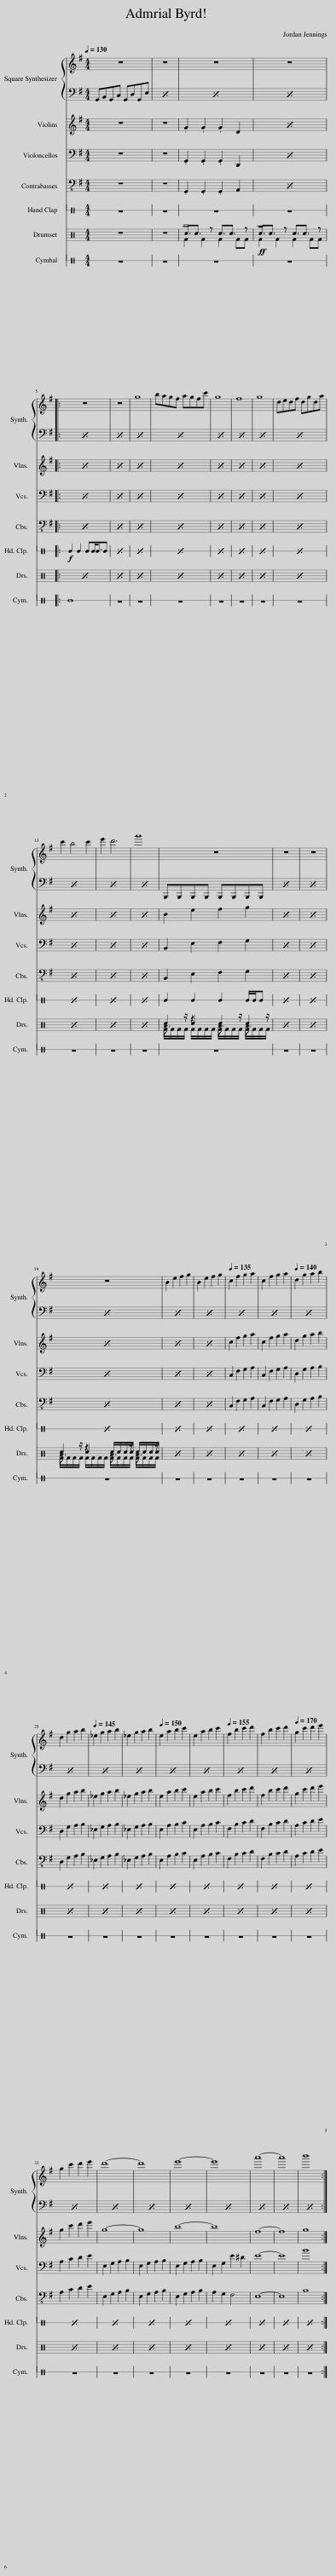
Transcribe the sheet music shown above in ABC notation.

X:1
%%score { 1 | 2 } 3 4 5 6 ( 7 8 9 ) 10
L:1/8
Q:1/4=130
M:4/4
I:linebreak $
K:G
V:1 treble
V:2 bass
V:3 treble
V:4 bass
V:5 bass-8
V:6 perc stafflines=1
K:none
V:7 perc
K:none
V:8 perc
K:none
V:9 perc
K:none
V:10 perc stafflines=1
K:none
V:1
 z8 | z8 | z8 | z8 |:$ z8 | %5
 z8 | g8 | bagf agfc' | g8 | f8 | %10
 g8 | dedf dgda |$ c'2 b4 c'2 | e'2 d'6 | g'8 | %15
 z8 | z8 | z8 |$ z8 | B2 e2 f2 g2 | %20
 B2 e2 f2 g2 |[Q:1/4=135] c2 f2 g2 a2 | c2 f2 g2 a2 |[Q:1/4=140] d2 g2 a2 b2 |$ d2 g2 a2 b2 | %25
[Q:1/4=145] _e2 g2 a2 b2 | _e2 g2 a2 b2 |[Q:1/4=150] e2 a2 b2 c'2 | e2 a2 b2 c'2 |[Q:1/4=155] f2 b2 c'2 d'2 | %30
 f2 b2 c'2 d'2 |[Q:1/4=170] g2 c'2 d'2 e'2 |$ g2 c'2 d'2 e'2 | d'8- | d'8 | %35
 e'8- | e'8 | a'8- | a'8 | b'8 :| %40
V:2
 G,,B,,G,,C, G,,D,G,,E, | x8 | x8 | x8 |:$ x8 | %5
 x8 | x8 | x8 | x8 | x8 | %10
 x8 | x8 |$ x8 | x8 | x8 | %15
 B,,,B,,,B,,,B,,, B,,,B,,,B,,,B,,, | x8 | x8 |$ x8 | x8 | %20
 x8 | x8 | x8 | x8 |$ x8 | %25
 x8 | x8 | x8 | x8 | x8 | %30
 x8 | x8 |$ x8 | x8 | x8 | %35
 x8 | x8 | x8 | x8 | x8 :| %40
V:3
 z8 | z8 | .G2 .G2 .G2 D2 | x8 |:$ x8 | %5
 x8 | x8 | x8 | x8 | x8 | %10
 x8 | x8 |$ x8 | x8 | x8 | %15
 B2 e2 f2 g2 | x8 | x8 |$ x8 | x8 | %20
 x8 | c2 f2 g2 a2 | c2 f2 g2 a2 | d2 g2 a2 b2 |$ d2 g2 a2 b2 | %25
 _e2 g2 a2 b2 | _e2 g2 a2 b2 | e2 a2 b2 c'2 | e2 a2 b2 c'2 | f2 b2 c'2 d'2 | %30
 f2 b2 c'2 d'2 | g2 c'2 d'2 e'2 |$ g2 c'2 d'2 e'2 | g8- | g8 | %35
 b8- | b8 | f8- | f8 | g8 :| %40
V:4
 z8 | z8 | .G,,2 .G,,2 .G,,2 D,,2 | x8 |:$ x8 | %5
 x8 | x8 | x8 | x8 | x8 | %10
 x8 | x8 |$ x8 | x8 | x8 | %15
 B,,2 E,2 F,2 G,2 | x8 | x8 |$ x8 | x8 | %20
 x8 | C,2 F,2 G,2 A,2 | C,2 F,2 G,2 A,2 | D,2 G,2 A,2 B,2 |$ D,2 G,2 A,2 B,2 | %25
 _E,2 G,2 A,2 B,2 | _E,2 G,2 A,2 B,2 | E,2 A,2 B,2 C2 | E,2 A,2 B,2 C2 | F,2 B,2 C2 D2 | %30
 F,2 B,2 C2 D2 | A,2 C2 D2 E2 |$ A,2 C2 D2 E2 | E,2 G,2 A,2 B,2 | E,2 G,2 A,2 B,2 | %35
 E,2 G,2 A,2 B,2 | E,2 G,2 E2 ^D2 | E8- | E8 | B8 :| %40
V:5
 z8 | z8 | .G,,2 .G,,2 .G,,2 A,,2 | x8 |:$ x8 | %5
 x8 | x8 | x8 | x8 | x8 | %10
 x8 | x8 |$ x8 | x8 | x8 | %15
 B,,2 E,2 F,2 G,2 | x8 | x8 |$ x8 | x8 | %20
 x8 | C,2 F,2 G,2 A,2 | C,2 F,2 G,2 A,2 | D,2 G,2 A,2 B,2 |$ D,2 G,2 A,2 B,2 | %25
 _E,2 G,2 A,2 B,2 | _E,2 G,2 A,2 B,2 | E,2 A,2 B,2 C2 | E,2 A,2 B,2 C2 | F,2 B,2 C2 D2 | %30
 F,2 B,2 C2 D2 | A,2 C2 D2 E2 |$ A,2 C2 D2 E2 | E,2 G,2 A,2 B,2 | E,2 G,2 A,2 B,2 | %35
 E,2 G,2 A,2 B,2 | A,2 G,2 F,4 | E,8- | E,8 | B,8 :| %40
V:6
[K:C] z8 | z8 | z8 | z8 |:$!f! E2 E2 EE<EE | %5
 x8 | x8 | x8 | x8 | x8 | %10
 x8 | x8 |$ x8 | x8 | x8 | %15
 E2 E2 E2 E/E/E | x8 | x8 |$ x8 | x8 | %20
 x8 | x8 | x8 | x8 |$ x8 | %25
 x8 | x8 | x8 | x8 | x8 | %30
 x8 | x8 |$ x8 | x8 | x8 | %35
 x8 | x8 | x8 | x8 | x8 :| %40
V:7
[K:C] z8 | z8 | ^a8 |!ff! z8 |:$ x8 | %5
 x8 | x8 | x8 | x8 | x8 | %10
 x8 | x8 |$ x8 | x8 | x8 | %15
 c2 c2 c2 c2 | x8 | x8 |$ c2 c2 c/c/c/c/ c/c/c/c/ | x8 | %20
 x8 | x8 | x8 | x8 |$ x8 | %25
 x8 | x8 | x8 | x8 | x8 | %30
 x8 | x8 |$ x8 | x8 | x8 | %35
 x8 | x8 | x8 | x8 | x8 :| %40
V:8
[K:C] x8 | x8 | F2 F2 F2 FF | F2 F2 F2 FF |:$ x8 | %5
 x8 | x8 | x8 | x8 | x8 | %10
 x8 | x8 |$ x8 | x8 | x8 | %15
 F/F/F/F/ F/F/F/F/ F/F/F/F/ F/F/F/F/ | x8 | x8 |$ F/F/F/F/ F/F/F/F/ F/F/F/F/ F/F/F/F/ | x8 | %20
 x8 | x8 | x8 | x8 |$ x8 | %25
 x8 | x8 | x8 | x8 | x8 | %30
 x8 | x8 |$ x8 | x8 | x8 | %35
 x8 | x8 | x8 | x8 | x8 :| %40
V:9
[K:C] x8 | x8 | c3/2c3/2 z c3/2c3/2 z | c3/2c3/2 z c3/2c3/2 z |:$ x8 | %5
 x8 | x8 | x8 | x8 | x8 | %10
 x8 | x8 |$ x8 | x8 | x8 | %15
 A3/2 z/ z2 A3/2 z/ A3/2 z/ | x8 | x8 |$ A3/2 z/ z2 A3/2 z/ A3/2 z/ | x8 | %20
 x8 | x8 | x8 | x8 |$ x8 | %25
 x8 | x8 | x8 | x8 | x8 | %30
 x8 | x8 |$ x8 | x8 | x8 | %35
 x8 | x8 | x8 | x8 | x8 :| %40
V:10
[K:C] z8 | z8 | z8 | z8 |:$ E8 | %5
 z8 | z8 | z8 | z8 | z8 | %10
 z8 | z8 |$ z8 | z8 | z8 | %15
 z8 | z8 | z8 |$ z8 | z8 | %20
 z8 | z8 | z8 | z8 |$ z8 | %25
 z8 | z8 | z8 | z8 | z8 | %30
 z8 | z8 |$ z8 | z8 | z8 | %35
 z8 | z8 | z8 | z8 | z8 :| %40
